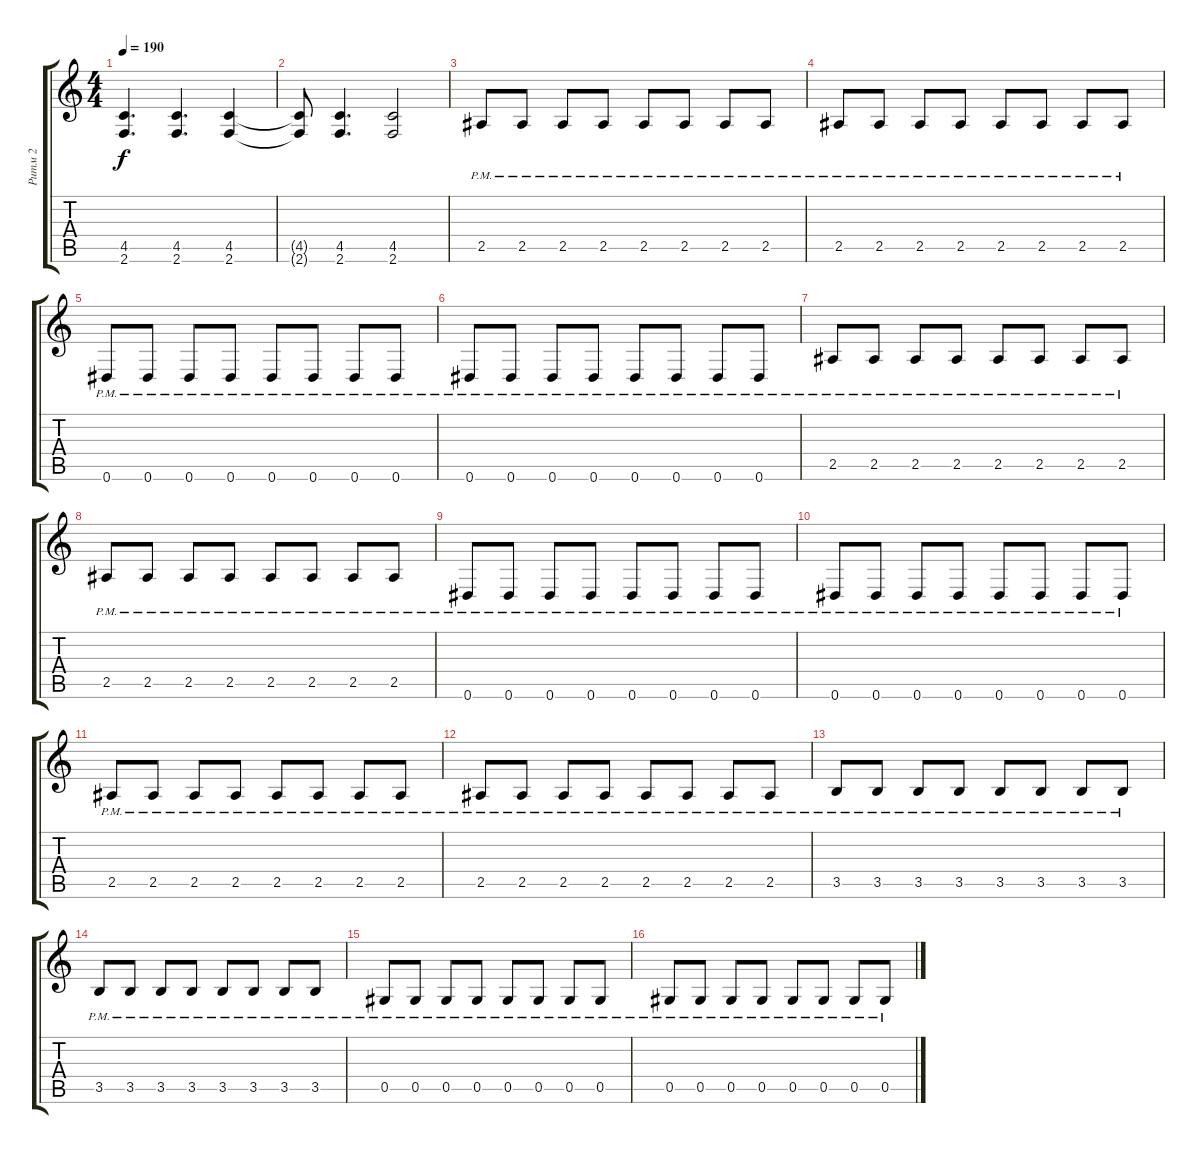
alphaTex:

\track ("Ритм 2" "Ритм 2") {instrument distortionguitar}
\staff {score tabs}
\tuning (Eb4 Bb3 Gb3 Db3 Ab2 Eb2) {hide}
\ts (4 4)
\tempo 190
\clef g2
\ks c
(4.5 2.6).4{d dy f} (4.5 2.6).4{d} (4.5 2.6).4 |
(4.5{t} 2.6{t}).8 (4.5 2.6).4{d} (4.5 2.6).2 |
2.5{pm}.8 2.5{pm}.8 2.5{pm}.8 2.5{pm}.8 2.5{pm}.8 2.5{pm}.8 2.5{pm}.8 2.5{pm}.8 |
2.5{pm}.8 2.5{pm}.8 2.5{pm}.8 2.5{pm}.8 2.5{pm}.8 2.5{pm}.8 2.5{pm}.8 2.5{pm}.8 |
0.6{pm}.8 0.6{pm}.8 0.6{pm}.8 0.6{pm}.8 0.6{pm}.8 0.6{pm}.8 0.6{pm}.8 0.6{pm}.8 |
0.6{pm}.8 0.6{pm}.8 0.6{pm}.8 0.6{pm}.8 0.6{pm}.8 0.6{pm}.8 0.6{pm}.8 0.6{pm}.8 |
2.5{pm}.8 2.5{pm}.8 2.5{pm}.8 2.5{pm}.8 2.5{pm}.8 2.5{pm}.8 2.5{pm}.8 2.5{pm}.8 |
2.5{pm}.8 2.5{pm}.8 2.5{pm}.8 2.5{pm}.8 2.5{pm}.8 2.5{pm}.8 2.5{pm}.8 2.5{pm}.8 |
0.6{pm}.8 0.6{pm}.8 0.6{pm}.8 0.6{pm}.8 0.6{pm}.8 0.6{pm}.8 0.6{pm}.8 0.6{pm}.8 |
0.6{pm}.8 0.6{pm}.8 0.6{pm}.8 0.6{pm}.8 0.6{pm}.8 0.6{pm}.8 0.6{pm}.8 0.6{pm}.8 |
2.5{pm}.8 2.5{pm}.8 2.5{pm}.8 2.5{pm}.8 2.5{pm}.8 2.5{pm}.8 2.5{pm}.8 2.5{pm}.8 |
2.5{pm}.8 2.5{pm}.8 2.5{pm}.8 2.5{pm}.8 2.5{pm}.8 2.5{pm}.8 2.5{pm}.8 2.5{pm}.8 |
3.5{pm}.8 3.5{pm}.8 3.5{pm}.8 3.5{pm}.8 3.5{pm}.8 3.5{pm}.8 3.5{pm}.8 3.5{pm}.8 |
3.5{pm}.8 3.5{pm}.8 3.5{pm}.8 3.5{pm}.8 3.5{pm}.8 3.5{pm}.8 3.5{pm}.8 3.5{pm}.8 |
0.5{pm}.8 0.5{pm}.8 0.5{pm}.8 0.5{pm}.8 0.5{pm}.8 0.5{pm}.8 0.5{pm}.8 0.5{pm}.8 |
0.5{pm}.8 0.5{pm}.8 0.5{pm}.8 0.5{pm}.8 0.5{pm}.8 0.5{pm}.8 0.5{pm}.8 0.5{pm}.8
